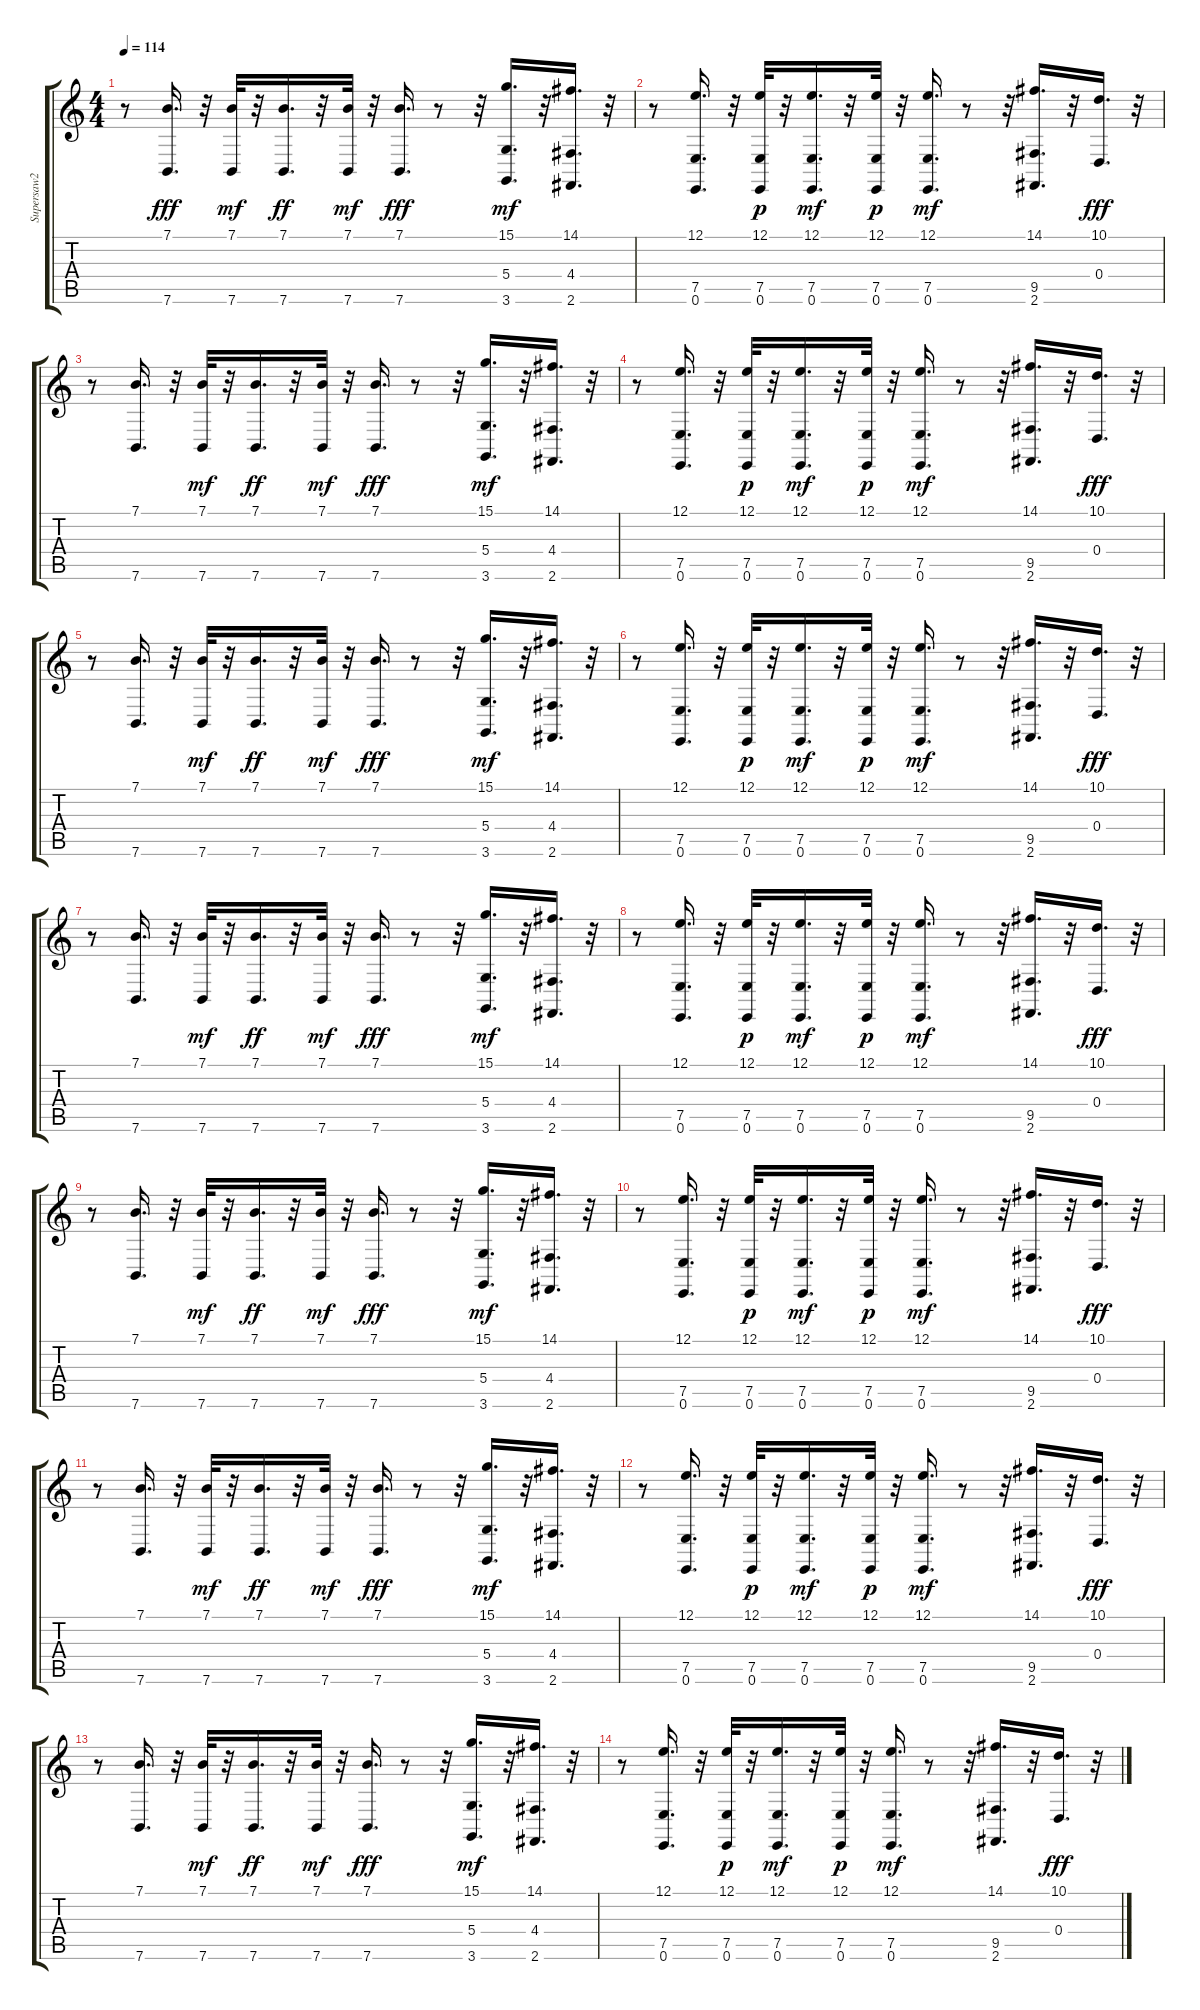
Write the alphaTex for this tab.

\track ("Supersaw2" "Supersaw2") {instrument lead2sawtooth}
\staff {score tabs}
\tuning (E4 B3 G3 D3 A2 E2) {hide}
\ts (4 4)
\tempo 114
\clef g2
\ks c
r.8{dy fff} (7.1 7.6).16{d} r.32 (7.1 7.6).32{dy mf} r.32 (7.1 7.6).16{d dy ff} r.32 (7.1 7.6).32{dy mf} r.32 (7.1 7.6).16{d dy fff} r.8 r.32 (15.1 5.4 3.6).16{d dy mf} r.32 (14.1 4.4 2.6).16{d} r.32 |
r.8 (12.1 7.5 0.6).16{d} r.32 (12.1 7.5 0.6).32{dy p} r.32 (12.1 7.5 0.6).16{d dy mf} r.32 (12.1 7.5 0.6).32{dy p} r.32 (12.1 7.5 0.6).16{d dy mf} r.8 r.32 (14.1 9.5 2.6).16{d} r.32 (10.1 0.4).16{d dy fff} r.32 |
r.8 (7.1 7.6).16{d} r.32 (7.1 7.6).32{dy mf} r.32 (7.1 7.6).16{d dy ff} r.32 (7.1 7.6).32{dy mf} r.32 (7.1 7.6).16{d dy fff} r.8 r.32 (15.1 5.4 3.6).16{d dy mf} r.32 (14.1 4.4 2.6).16{d} r.32 |
r.8 (12.1 7.5 0.6).16{d} r.32 (12.1 7.5 0.6).32{dy p} r.32 (12.1 7.5 0.6).16{d dy mf} r.32 (12.1 7.5 0.6).32{dy p} r.32 (12.1 7.5 0.6).16{d dy mf} r.8 r.32 (14.1 9.5 2.6).16{d} r.32 (10.1 0.4).16{d dy fff} r.32 |
r.8 (7.1 7.6).16{d} r.32 (7.1 7.6).32{dy mf} r.32 (7.1 7.6).16{d dy ff} r.32 (7.1 7.6).32{dy mf} r.32 (7.1 7.6).16{d dy fff} r.8 r.32 (15.1 5.4 3.6).16{d dy mf} r.32 (14.1 4.4 2.6).16{d} r.32 |
r.8 (12.1 7.5 0.6).16{d} r.32 (12.1 7.5 0.6).32{dy p} r.32 (12.1 7.5 0.6).16{d dy mf} r.32 (12.1 7.5 0.6).32{dy p} r.32 (12.1 7.5 0.6).16{d dy mf} r.8 r.32 (14.1 9.5 2.6).16{d} r.32 (10.1 0.4).16{d dy fff} r.32 |
r.8 (7.1 7.6).16{d} r.32 (7.1 7.6).32{dy mf} r.32 (7.1 7.6).16{d dy ff} r.32 (7.1 7.6).32{dy mf} r.32 (7.1 7.6).16{d dy fff} r.8 r.32 (15.1 5.4 3.6).16{d dy mf} r.32 (14.1 4.4 2.6).16{d} r.32 |
r.8 (12.1 7.5 0.6).16{d} r.32 (12.1 7.5 0.6).32{dy p} r.32 (12.1 7.5 0.6).16{d dy mf} r.32 (12.1 7.5 0.6).32{dy p} r.32 (12.1 7.5 0.6).16{d dy mf} r.8 r.32 (14.1 9.5 2.6).16{d} r.32 (10.1 0.4).16{d dy fff} r.32 |
r.8 (7.1 7.6).16{d} r.32 (7.1 7.6).32{dy mf} r.32 (7.1 7.6).16{d dy ff} r.32 (7.1 7.6).32{dy mf} r.32 (7.1 7.6).16{d dy fff} r.8 r.32 (15.1 5.4 3.6).16{d dy mf} r.32 (14.1 4.4 2.6).16{d} r.32 |
r.8 (12.1 7.5 0.6).16{d} r.32 (12.1 7.5 0.6).32{dy p} r.32 (12.1 7.5 0.6).16{d dy mf} r.32 (12.1 7.5 0.6).32{dy p} r.32 (12.1 7.5 0.6).16{d dy mf} r.8 r.32 (14.1 9.5 2.6).16{d} r.32 (10.1 0.4).16{d dy fff} r.32 |
r.8 (7.1 7.6).16{d} r.32 (7.1 7.6).32{dy mf} r.32 (7.1 7.6).16{d dy ff} r.32 (7.1 7.6).32{dy mf} r.32 (7.1 7.6).16{d dy fff} r.8 r.32 (15.1 5.4 3.6).16{d dy mf} r.32 (14.1 4.4 2.6).16{d} r.32 |
r.8 (12.1 7.5 0.6).16{d} r.32 (12.1 7.5 0.6).32{dy p} r.32 (12.1 7.5 0.6).16{d dy mf} r.32 (12.1 7.5 0.6).32{dy p} r.32 (12.1 7.5 0.6).16{d dy mf} r.8 r.32 (14.1 9.5 2.6).16{d} r.32 (10.1 0.4).16{d dy fff} r.32 |
r.8 (7.1 7.6).16{d} r.32 (7.1 7.6).32{dy mf} r.32 (7.1 7.6).16{d dy ff} r.32 (7.1 7.6).32{dy mf} r.32 (7.1 7.6).16{d dy fff} r.8 r.32 (15.1 5.4 3.6).16{d dy mf} r.32 (14.1 4.4 2.6).16{d} r.32 |
r.8 (12.1 7.5 0.6).16{d} r.32 (12.1 7.5 0.6).32{dy p} r.32 (12.1 7.5 0.6).16{d dy mf} r.32 (12.1 7.5 0.6).32{dy p} r.32 (12.1 7.5 0.6).16{d dy mf} r.8 r.32 (14.1 9.5 2.6).16{d} r.32 (10.1 0.4).16{d dy fff} r.32
